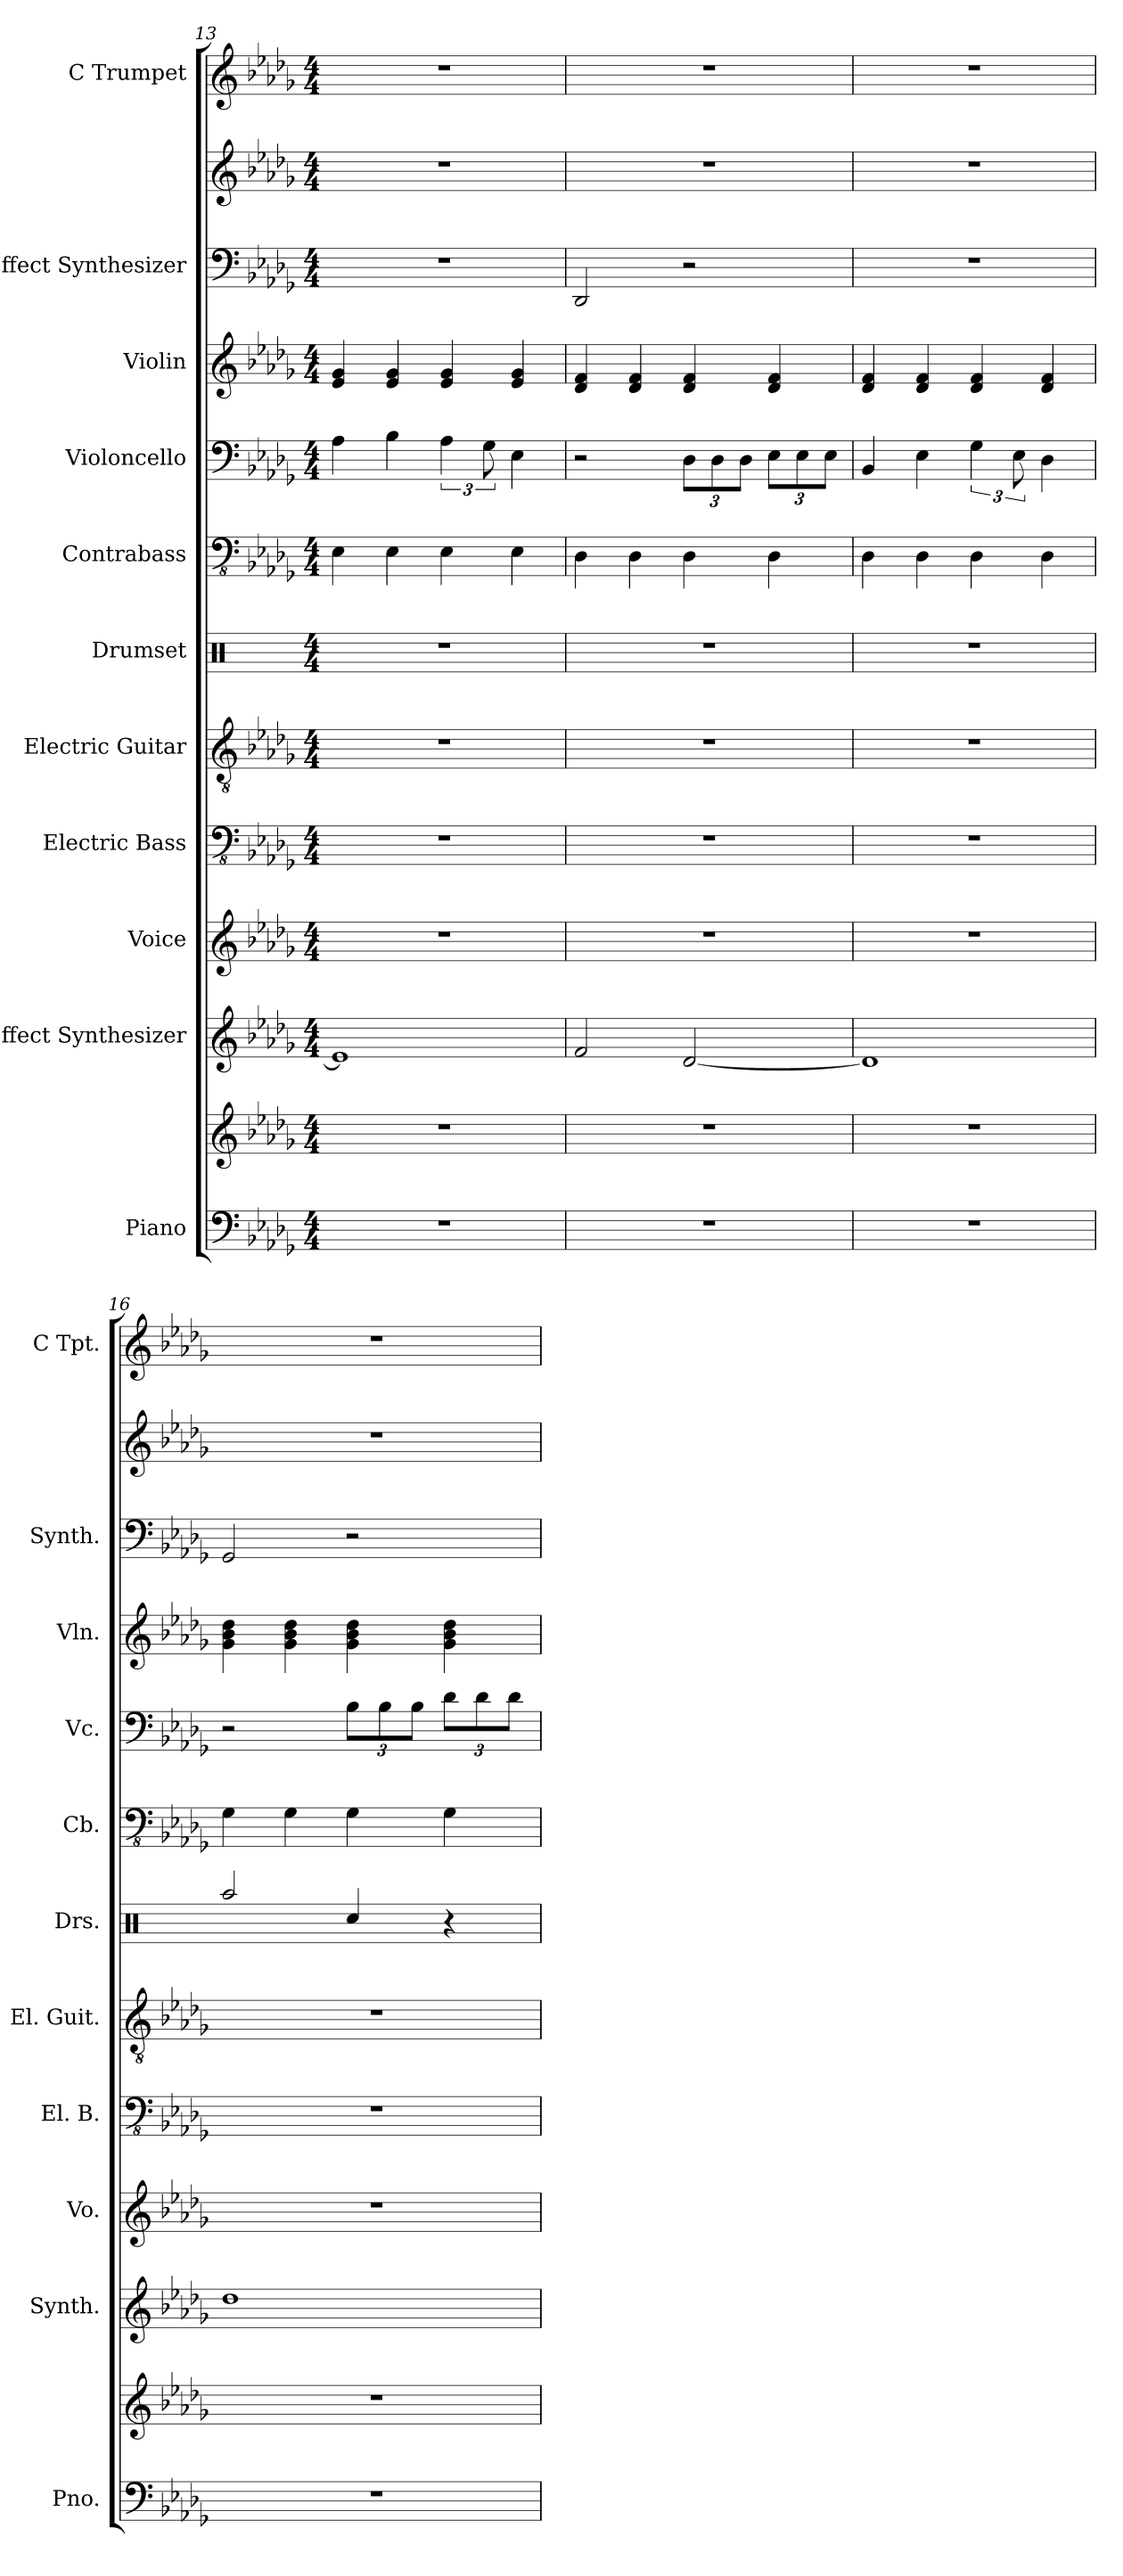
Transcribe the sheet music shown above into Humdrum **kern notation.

**kern	**kern	**kern	**kern	**kern	**kern	**kern	**kern	**kern	**kern	**kern	**kern	**kern
*part11	*part11	*part10	*part9	*part8	*part7	*part6	*part5	*part4	*part3	*part2	*part2	*part1
*staff13	*staff12	*staff11	*staff10	*staff9	*staff8	*staff7	*staff6	*staff5	*staff4	*staff3	*staff2	*staff1
*I"Piano	*	*I"Effect Synthesizer	*I"Voice	*I"Electric Bass	*I"Electric Guitar	*I"Drumset	*I"Contrabass	*I"Violoncello	*I"Violin	*I"Effect Synthesizer	*	*I"C Trumpet
*I'Pno.	*	*I'Synth.	*I'Vo.	*I'El. B.	*I'El. Guit.	*I'Drs.	*I'Cb.	*I'Vc.	*I'Vln.	*I'Synth.	*	*I'C Tpt.
*clefF4	*clefG2	*clefG2	*clefG2	*clefFv4	*clefGv2	*clefX	*clefFv4	*clefF4	*clefG2	*clefF4	*clefG2	*clefG2
*k[b-e-a-d-g-]	*k[b-e-a-d-g-]	*k[b-e-a-d-g-]	*k[b-e-a-d-g-]	*k[b-e-a-d-g-]	*k[b-e-a-d-g-]	*k[]	*k[b-e-a-d-g-]	*k[b-e-a-d-g-]	*k[b-e-a-d-g-]	*k[b-e-a-d-g-]	*k[b-e-a-d-g-]	*k[b-e-a-d-g-]
*M4/4	*M4/4	*M4/4	*M4/4	*M4/4	*M4/4	*M4/4	*M4/4	*M4/4	*M4/4	*M4/4	*M4/4	*M4/4
=13	=13	=13	=13	=13	=13	=13	=13	=13	=13	=13	=13	=13
1r	1r	1e-]	1r	1r	1r	1r	4EE-\	4A-\	4e-/ 4g-/	1r	1r	1r
.	.	.	.	.	.	.	4EE-\	4B-\	4e-/ 4g-/	.	.	.
.	.	.	.	.	.	.	4EE-\	6A-\	4e-/ 4g-/	.	.	.
.	.	.	.	.	.	.	.	12G-\	.	.	.	.
.	.	.	.	.	.	.	4EE-\	4E-\	4e-/ 4g-/	.	.	.
!!LO:PB:g=z
=14	=14	=14	=14	=14	=14	=14	=14	=14	=14	=14	=14	=14
1r	1r	2f/	1r	1r	1r	1r	4DD-\	2r	4d-/ 4f/	2DD-/	1r	1r
.	.	.	.	.	.	.	4DD-\	.	4d-/ 4f/	.	.	.
*	*	*	*	*	*	*	*	*Xbrackettup	*	*	*	*
.	.	[2d-/	.	.	.	.	4DD-\	12D-\L	4d-/ 4f/	2r	.	.
.	.	.	.	.	.	.	.	12D-\	.	.	.	.
.	.	.	.	.	.	.	.	12D-\J	.	.	.	.
.	.	.	.	.	.	.	4DD-\	12E-\L	4d-/ 4f/	.	.	.
.	.	.	.	.	.	.	.	12E-\	.	.	.	.
.	.	.	.	.	.	.	.	12E-\J	.	.	.	.
=15	=15	=15	=15	=15	=15	=15	=15	=15	=15	=15	=15	=15
1r	1r	1d-]	1r	1r	1r	1r	4DD-\	4BB-/	4d-/ 4f/	1r	1r	1r
.	.	.	.	.	.	.	4DD-\	4E-\	4d-/ 4f/	.	.	.
*	*	*	*	*	*	*	*	*brackettup	*	*	*	*
.	.	.	.	.	.	.	4DD-\	6G-\	4d-/ 4f/	.	.	.
.	.	.	.	.	.	.	.	12E-\	.	.	.	.
.	.	.	.	.	.	.	4DD-\	4D-\	4d-/ 4f/	.	.	.
=16	=16	=16	=16	=16	=16	=16	=16	=16	=16	=16	=16	=16
1r	1r	1dd-	1r	1r	1r	2Raa/	4GG-\	2r	4g-\ 4b-\ 4dd-\	2GG-/	1r	1r
.	.	.	.	.	.	.	4GG-\	.	4g-\ 4b-\ 4dd-\	.	.	.
*	*	*	*	*	*	*	*	*Xbrackettup	*	*	*	*
.	.	.	.	.	.	4Rcc/	4GG-\	12B-\L	4g-\ 4b-\ 4dd-\	2r	.	.
.	.	.	.	.	.	.	.	12B-\	.	.	.	.
.	.	.	.	.	.	.	.	12B-\J	.	.	.	.
.	.	.	.	.	.	4r	4GG-\	12d-\L	4g-\ 4b-\ 4dd-\	.	.	.
.	.	.	.	.	.	.	.	12d-\	.	.	.	.
.	.	.	.	.	.	.	.	12d-\J	.	.	.	.
=	=	=	=	=	=	=	=	=	=	=	=	=
*-	*-	*-	*-	*-	*-	*-	*-	*-	*-	*-	*-	*-
